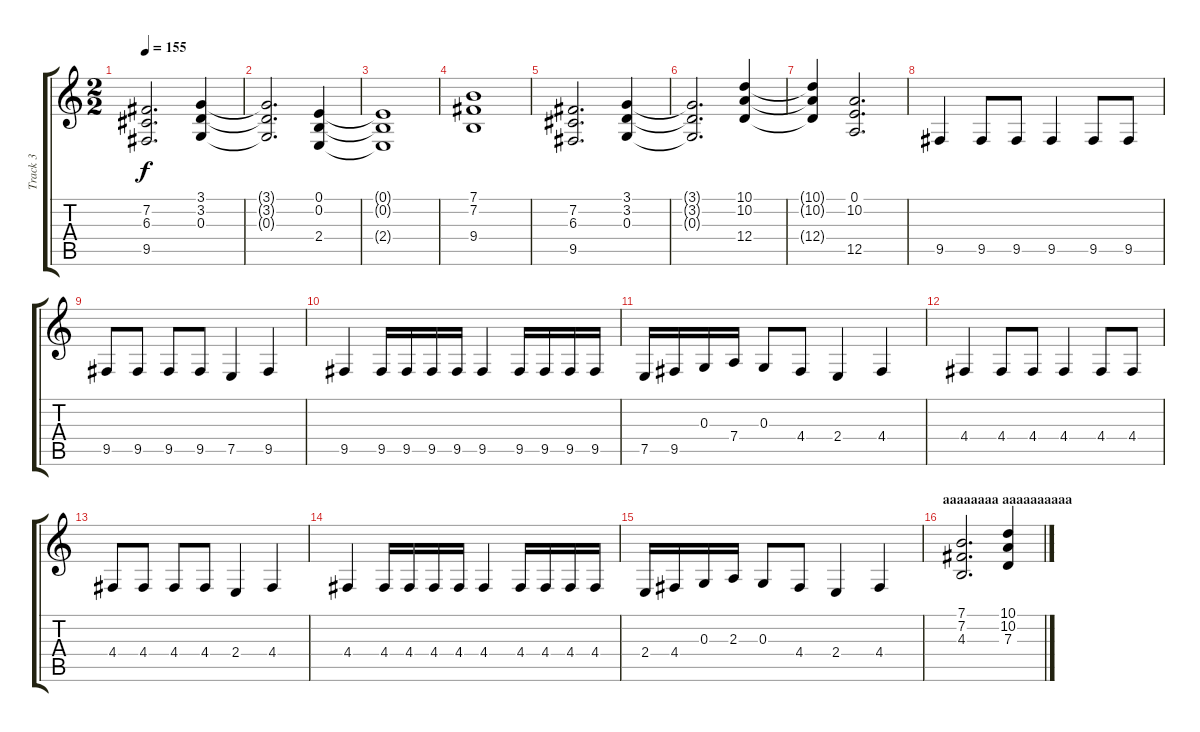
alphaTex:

\track ("Track 3" "Track 3") {instrument rockorgan}
\staff {score tabs}
\tuning (E4 B3 G3 D3 A2 E2) {hide}
\ts (2 2)
\tempo 155
\clef g2
\ks c
(7.2 6.3 9.5).2{d dy f} (3.1 3.2 0.3).4 |
(3.1{t} 3.2{t} 0.3{t}).2{d} (0.1 0.2 2.4).4 |
(0.1{t} 0.2{t} 2.4{t}).1 |
(7.1 7.2 9.4).1 |
(7.2 6.3 9.5).2{d} (3.1 3.2 0.3).4 |
(3.1{t} 3.2{t} 0.3{t}).2{d} (10.1 10.2 12.4).4 |
(10.1{t} 10.2{t} 12.4{t}).4 (0.1 10.2 12.5).2{d} |
9.5.4 9.5.8 9.5.8 9.5.4 9.5.8 9.5.8 |
9.5.8 9.5.8 9.5.8 9.5.8 7.5.4 9.5.4 |
9.5.4 9.5.16 9.5.16 9.5.16 9.5.16 9.5.4 9.5.16 9.5.16 9.5.16 9.5.16 |
7.5.16 9.5.16 0.3.16 7.4.16 0.3.8 4.4.8 2.4.4 4.4.4 |
4.4.4 4.4.8 4.4.8 4.4.4 4.4.8 4.4.8 |
4.4.8 4.4.8 4.4.8 4.4.8 2.4.4 4.4.4 |
4.4.4 4.4.16 4.4.16 4.4.16 4.4.16 4.4.4 4.4.16 4.4.16 4.4.16 4.4.16 |
2.4.16 4.4.16 0.3.16 2.3.16 0.3.8 4.4.8 2.4.4 4.4.4 |
\section ("" "aaaaaaaa aaaaaaaaaa")
(7.1 7.2 4.3).2{d} (10.1 10.2 7.3).4
